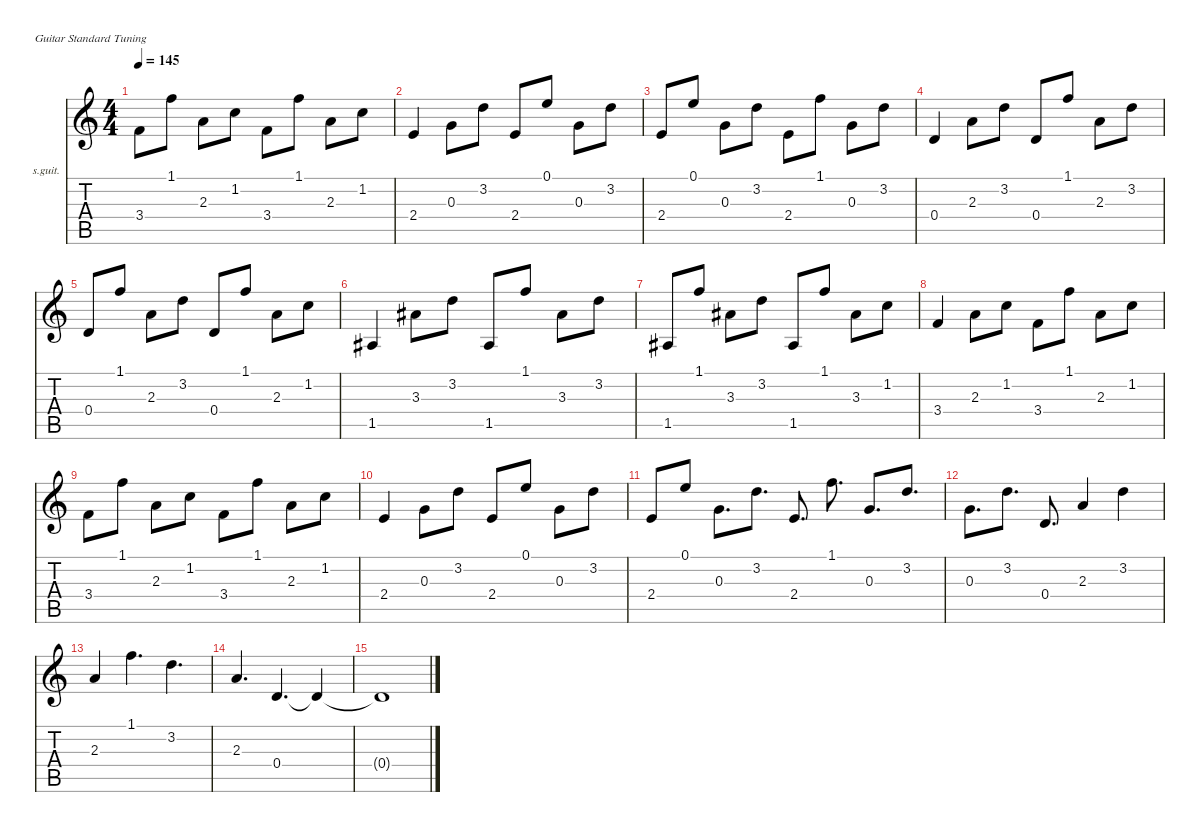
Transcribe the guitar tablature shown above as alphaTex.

\defaultSystemsLayout 4
\hideDynamics
\bracketExtendMode nobrackets
\firstSystemTrackNameOrientation horizontal
\otherSystemsTrackNameOrientation horizontal
\track ("Steel Guitar" "s.guit.") {instrument acousticguitarsteel}
\staff {score tabs}
\tuning (E4 B3 G3 D3 A2 E2)
\ts (4 4)
\tempo 145
\clef g2
\ks c
3.4.8{dy mf beam Down} 1.1.8{beam Down} 2.3.8{beam Down} 1.2.8{beam Down} 3.4.8{beam Down} 1.1.8{beam Down} 2.3.8{beam Down} 1.2.8{beam Down} |
2.4.4{beam Up} 0.3.8{beam Down} 3.2.8{beam Down} 2.4.8{beam Up} 0.1.8{beam Up} 0.3.8{beam Down} 3.2.8{beam Down} |
2.4.8{beam Up} 0.1.8{beam Up} 0.3.8{beam Down} 3.2.8{beam Down} 2.4.8{beam Down} 1.1.8{beam Down} 0.3.8{beam Down} 3.2.8{beam Down} |
0.4.4{beam Up} 2.3.8{beam Down} 3.2.8{beam Down} 0.4.8{beam Up} 1.1.8{beam Up} 2.3.8{beam Down} 3.2.8{beam Down} |
0.4.8{beam Up} 1.1.8{beam Up} 2.3.8{beam Down} 3.2.8{beam Down} 0.4.8{beam Up} 1.1.8{beam Up} 2.3.8{beam Down} 1.2.8{beam Down} |
1.5{acc #}.4{beam Up} 3.3{acc #}.8{beam Down} 3.2.8{beam Down} 1.5{acc #}.8{beam Up} 1.1.8{beam Up} 3.3{acc #}.8{beam Down} 3.2.8{beam Down} |
1.5{acc #}.8{beam Up} 1.1.8{beam Up} 3.3{acc #}.8{beam Down} 3.2.8{beam Down} 1.5{acc #}.8{beam Up} 1.1.8{beam Up} 3.3{acc #}.8{beam Down} 1.2.8{beam Down} |
3.4.4{beam Up} 2.3.8{beam Down} 1.2.8{beam Down} 3.4.8{beam Down} 1.1.8{beam Down} 2.3.8{beam Down} 1.2.8{beam Down} |
3.4.8{beam Down} 1.1.8{beam Down} 2.3.8{beam Down} 1.2.8{beam Down} 3.4.8{beam Down} 1.1.8{beam Down} 2.3.8{beam Down} 1.2.8{beam Down} |
2.4.4{beam Up} 0.3.8{beam Down} 3.2.8{beam Down} 2.4.8{beam Up} 0.1.8{beam Up} 0.3.8{beam Down} 3.2.8{beam Down} |
2.4.8{beam Up} 0.1.8{beam Up} 0.3.8{d beam Down} 3.2.8{d beam Down} 2.4.8{d beam Up} 1.1.8{d beam Down} 0.3.8{d beam Up} 3.2.8{d beam Down} |
0.3.8{d beam Down} 3.2.8{d beam Down} 0.4.8{d beam Up} 2.3.4{beam Up} 3.2.4{beam Down} |
2.3.4{beam Up} 1.1.4{d beam Down} 3.2.4{d beam Down} |
2.3.4{d beam Up} 0.4.4{d beam Up} 0.4{t}.4{beam Up} |
0.4{t}.1{beam Up}
